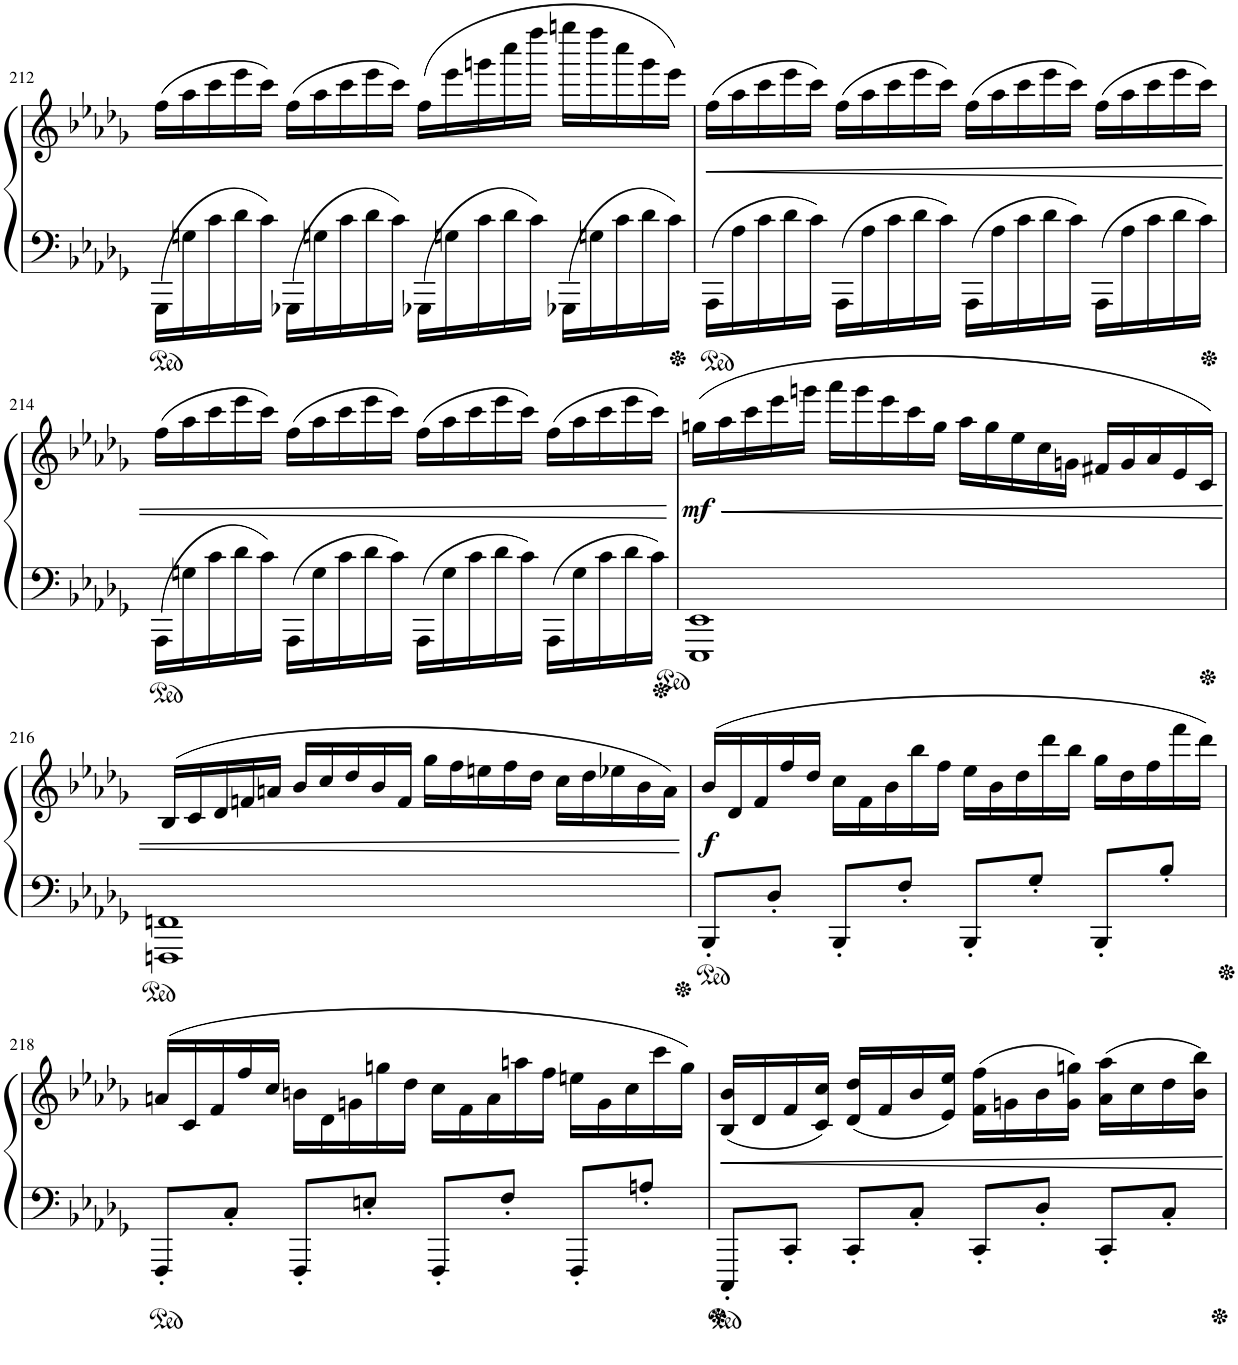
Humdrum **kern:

**kern	**kern	**dynam
*part1	*part1	*part1
*staff2	*staff1	*staff1/2
*I"Piano	*	*
*I'Pno.	*	*
!!LO:PB:g=z
*clefF4	*clefG2	*
*k[b-e-a-d-g-]	*k[b-e-a-d-g-]	*
*M4/4	*M4/4	*
*Xbrackettup	*Xbrackettup	*
=212	=212	=212
20GGG-\LL	(20ff\LL	.
20Gn\	20aa-\	.
20c\	20ccc\	.
20d-\	20eee-\	.
20c\JJ	20ccc\JJ)	.
20GGG-X\LL	(20ff\LL	.
20Gn\	20aa-\	.
20c\	20ccc\	.
20d-\	20eee-\	.
20c\JJ	20ccc\JJ)	.
20GGG-X\LL	(20ff\LL	.
20Gn\	20eee-\	.
20c\	20gggn\	.
20d-\	20cccc\	.
20c\JJ	20ffff\JJ	.
20GGG-X\LL	20ggggn\LL	.
20Gn\	20ffff\	.
20c\	20cccc\	.
20d-\	20ggg\	.
20c\JJ	20eee-\JJ)	.
=213	=213	=213
!	!	!LO:HP:b
20AAA-\LL	(20ff\LL	<
20A-\	20aa-\	.
20c\	20ccc\	.
20d-\	20eee-\	.
20c\JJ	20ccc\JJ)	.
20AAA-\LL	(20ff\LL	.
20A-\	20aa-\	.
20c\	20ccc\	.
20d-\	20eee-\	.
20c\JJ	20ccc\JJ)	.
20AAA-\LL	(20ff\LL	.
20A-\	20aa-\	.
20c\	20ccc\	.
20d-\	20eee-\	.
20c\JJ	20ccc\JJ)	.
20AAA-\LL	(20ff\LL	.
20A-\	20aa-\	.
20c\	20ccc\	.
20d-\	20eee-\	.
20c\JJ	20ccc\JJ)	.
!!LO:LB:g=z
=214	=214	=214
20AAA-\LL	(20ff\LL	.
20Gn\	20aa-\	.
20c\	20ccc\	.
20d-\	20eee-\	.
20c\JJ	20ccc\JJ)	.
20AAA-\LL	(20ff\LL	.
20G\	20aa-\	.
20c\	20ccc\	.
20d-\	20eee-\	.
20c\JJ	20ccc\JJ)	.
20AAA-\LL	(20ff\LL	.
20G\	20aa-\	.
20c\	20ccc\	.
20d-\	20eee-\	.
20c\JJ	20ccc\JJ)	.
20AAA-\LL	(20ff\LL	.
20G\	20aa-\	.
20c\	20ccc\	.
20d-\	20eee-\	.
20c\JJ	20ccc\JJ)	.
.	.	[
=215	=215	=215
!	!	!LO:HP:b
!	!	!LO:DY:n=1:b
1EEE- 1EE-	(20ggn\LL	< mf
.	20aa-\	.
.	20ccc\	.
.	20eee-\	.
.	20gggn\JJ	.
.	20aaa-\LL	.
.	20ggg\	.
.	20eee-\	.
.	20ccc\	.
.	20gg\JJ	.
.	20aa-\LL	.
.	20gg\	.
.	20ee-\	.
.	20cc\	.
.	20gn\JJ	.
.	20f#X/LL	.
.	20g/	.
.	20a-/	.
.	20e-/	.
.	20c/JJ)	.
!!LO:LB:g=z
=216	=216	=216
1FFFn 1FFn	(20B-/LL	.
.	20c/	.
.	20d-/	.
.	20fn/	.
.	20an/JJ	.
.	20b-/LL	.
.	20cc/	.
.	20dd-/	.
.	20b-/	.
.	20f/JJ	.
.	20gg-\LL	.
.	20ff\	.
.	20een\	.
.	20ff\	.
.	20dd-\JJ	.
.	20cc\LL	.
.	20dd-\	.
.	20ee-X\	.
.	20b-\	.
.	20a\JJ)	.
.	.	[
=217	=217	=217
!	!	!LO:DY:b
8BBB-'/L	(20b-/LL	f
.	20d-/	.
.	20f/	.
8D-'/J	.	.
.	20ff/	.
.	20dd-/JJ	.
8BBB-'/L	20cc\LL	.
.	20f\	.
.	20b-\	.
8F'/J	.	.
.	20bb-\	.
.	20ff\JJ	.
8BBB-'/L	20ee-\LL	.
.	20b-\	.
.	20dd-\	.
8G-'/J	.	.
.	20ddd-\	.
.	20bb-\JJ	.
8BBB-'/L	20gg-\LL	.
.	20dd-\	.
.	20ff\	.
8B-'/J	.	.
.	20fff\	.
.	20ddd-\JJ)	.
!!LO:LB:g=z
=218	=218	=218
8FFF'/L	(20an/LL	.
.	20c/	.
.	20f/	.
8C'/J	.	.
.	20ff/	.
.	20cc/JJ	.
8FFF'/L	20bn\LL	.
.	20d-\	.
.	20gn\	.
8En'/J	.	.
.	20ggn\	.
.	20dd-\JJ	.
8FFF'/L	20cc\LL	.
.	20f\	.
.	20a\	.
8F'/J	.	.
.	20aan\	.
.	20ff\JJ	.
8FFF'/L	20een\LL	.
.	20g\	.
.	20cc\	.
8An'/J	.	.
.	20ccc\	.
.	20gg\JJ)	.
=219	=219	=219
8CCC'/L	(16B-/ 16b-/LL	.
.	16d-/	.
8CC'/J	16f/	.
.	16c/ 16cc/JJ)	.
8CC'/L	(16d-/ 16dd-/LL	.
.	16f/	.
8C'/J	16b-/	.
.	16e-/ 16ee-/JJ)	.
8CC'/L	(16f\ 16ff\LL	.
.	16gn\	.
8D-'/J	16b-\	.
.	16g\ 16ggn\JJ)	.
8CC'/L	(16a-\ 16aa-\LL	.
.	16cc\	.
8C'/J	16dd-\	.
.	16b-\ 16bb-\JJ)	.
=	=	=
*-	*-	*-
